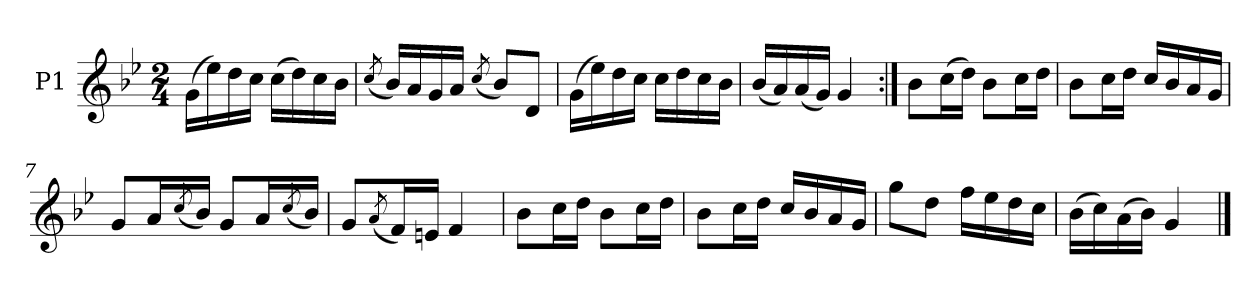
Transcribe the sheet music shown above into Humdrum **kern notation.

**kern
*part1
*staff1
*I"P1
*clefG2
*k[b-e-]
*g:
*M2/4
=1
(16gLL
16ee-)
16dd
16ccJJ
(16ccLL
16dd)
16cc
16b-JJ
=2
(8qcc/
16b-LL)
16a
16g
16aJJ
(8qcc/
8b-L)
8dJ
=3
(16gLL
16ee-)
16dd
16ccJJ
16ccLL
16dd
16cc
16b-JJ
=4
(16b-LL
16a)
(16a
16gJJ)
4g
=5:|!
8b-L
(16ccL
16ddJJ)
8b-L
16ccL
16ddJJ
=6
8b-L
16ccL
16ddJJ
16ccLL
16b-
16a
16gJJ
=7
8gL
16aL
(8qcc/
16b-JJ)
8gL
16aL
(8qcc/
16b-JJ)
=8
8gL
(8qa/
16fL)
16enJJ
4f
=9
8b-L
16ccL
16ddJJ
8b-L
16ccL
16ddJJ
=10
8b-L
16ccL
16ddJJ
16ccLL
16b-
16a
16gJJ
=11
8ggL
8ddJ
16ffLL
16ee-
16dd
16ccJJ
=12
(16b-LL
16cc)
(16a
16b-JJ)
4g
==
*-
